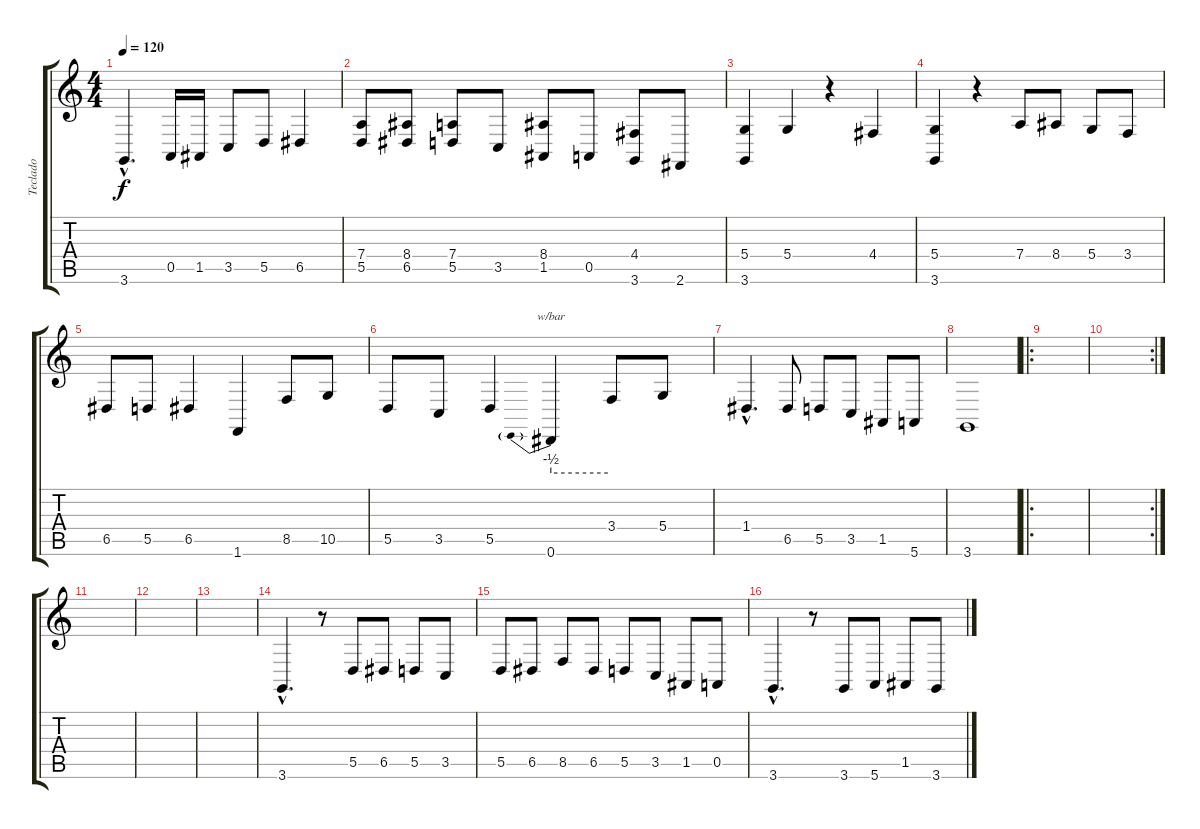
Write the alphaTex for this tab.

\track ("Teclado" "Teclado") {instrument harpsichord}
\staff {score tabs}
\tuning (E4 B3 G3 D3 A2 E2) {hide}
\ts (4 4)
\tempo 120
\clef g2
\ks c
3.6{hac}.4{d dy f instrument harpsichord} 0.5.16 1.5.16 3.5.8 5.5.8 6.5.4 |
(7.4 5.5).8 (8.4 6.5).8 (7.4 5.5).8 3.5.8 (8.4 1.5).8 0.5.8 (4.4 3.6).8 2.6.8 |
(5.4 3.6).4 5.4.4 r.4 4.4.4 |
(5.4 3.6).4 r.4 7.4.8 8.4.8 5.4.8 3.4.8 |
6.5.8 5.5.8 6.5.4 1.6.4 8.5.8 10.5.8 |
5.5.8 3.5.8 5.5.4 0.6.4{tbe (predive default 0 -2 60 -2)} 3.4.8 5.4.8 |
1.4{hac}.4{d} 6.5.8 5.5.8 3.5.8 1.5.8 5.6.8 |
3.6.1 |
\ro
|
\rc 2
|
|
|
|
3.6{hac}.4{d} r.8 5.5.8 6.5.8 5.5.8 3.5.8 |
5.5.8 6.5.8 8.5.8 6.5.8 5.5.8 3.5.8 1.5.8 0.5.8 |
3.6{hac}.4{d} r.8 3.6.8 5.6.8 1.5.8 3.6.8
